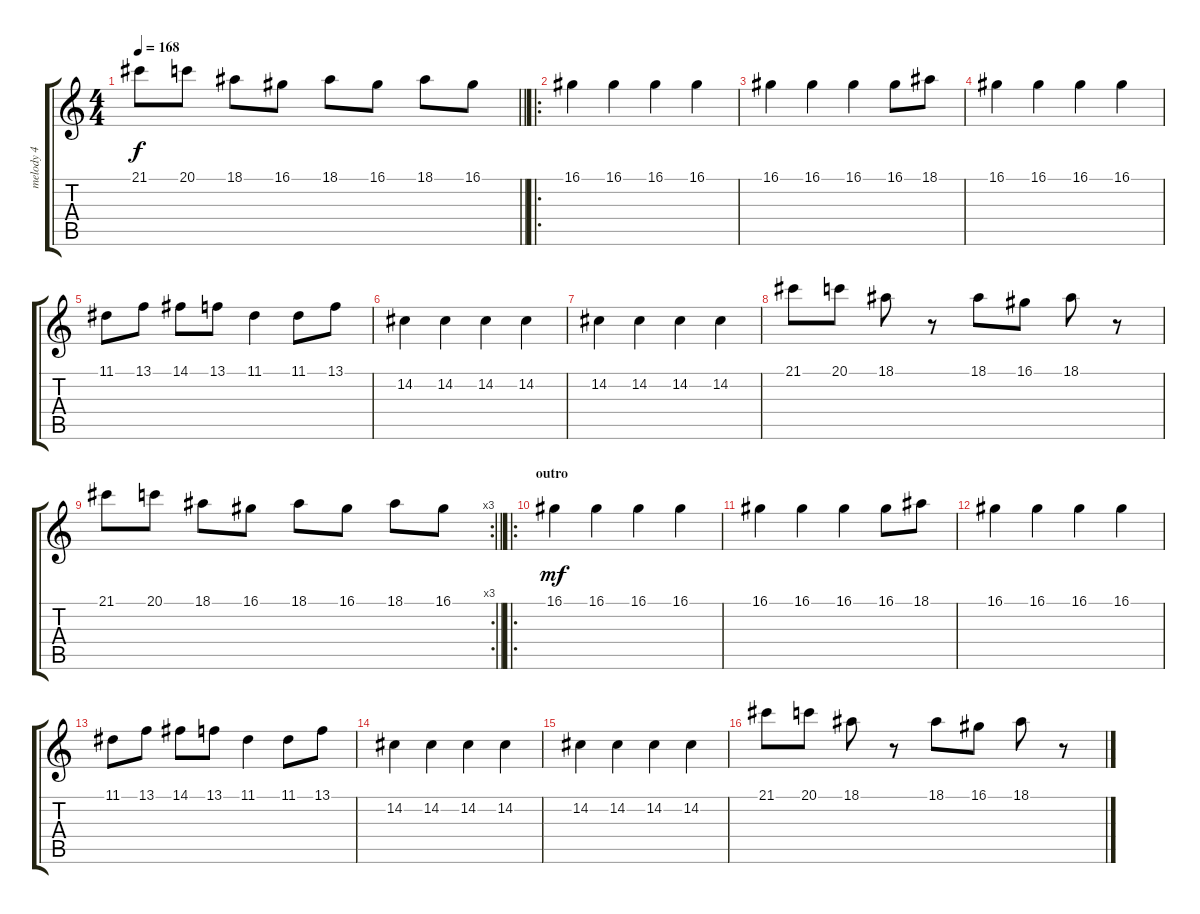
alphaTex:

\track ("melody 4" "melody 4") {instrument panflute}
\staff {score tabs}
\tuning (E4 B3 G3 D3 A2 E2) {hide}
\ts (4 4)
\tempo 168
\clef g2
\barLineRight lightlight
\ks c
21.1.8{dy f} 20.1.8 18.1.8 16.1.8 18.1.8 16.1.8 18.1.8 16.1.8 |
\ro
16.1.4 16.1.4 16.1.4 16.1.4 |
16.1.4 16.1.4 16.1.4 16.1.8 18.1.8 |
16.1.4 16.1.4 16.1.4 16.1.4 |
11.1.8 13.1.8 14.1.8 13.1.8 11.1.4 11.1.8 13.1.8 |
14.2.4 14.2.4 14.2.4 14.2.4 |
14.2.4 14.2.4 14.2.4 14.2.4 |
21.1.8 20.1.8 18.1.8 r.8 18.1.8 16.1.8 18.1.8 r.8 |
\rc 3
\barLineRight lightlight
21.1.8 20.1.8 18.1.8 16.1.8 18.1.8 16.1.8 18.1.8 16.1.8 |
\ro
\section ("" "outro")
16.1.4{dy mf} 16.1.4 16.1.4 16.1.4 |
16.1.4 16.1.4 16.1.4 16.1.8 18.1.8 |
16.1.4 16.1.4 16.1.4 16.1.4 |
11.1.8 13.1.8 14.1.8 13.1.8 11.1.4 11.1.8 13.1.8 |
14.2.4 14.2.4 14.2.4 14.2.4 |
14.2.4 14.2.4 14.2.4 14.2.4 |
21.1.8 20.1.8 18.1.8 r.8 18.1.8 16.1.8 18.1.8 r.8
